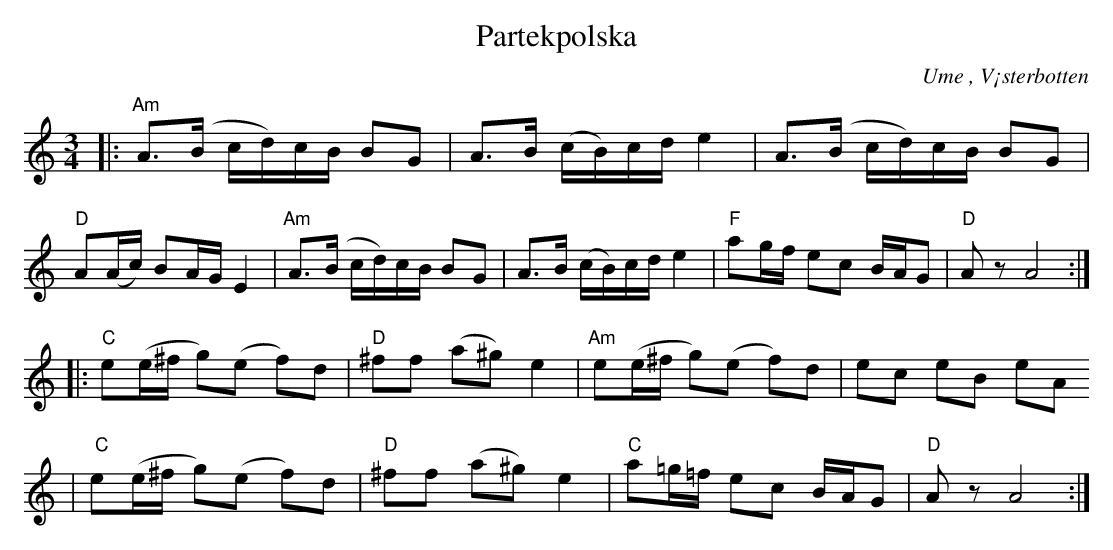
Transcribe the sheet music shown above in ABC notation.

X:1
T:Partekpolska
O:Ume , V¡sterbotten
M:3/4
L:1/8
K:Am
|: "Am" A>(B c/d/)c/B/ BG | A>B (c/B/)c/d/ e2 |A>(B c/d/)c/B/ BG | "D"  A(A/c/) BA/G/ E2 |"Am"A>(B c/d/)c/B/ BG | A>B (c/B/)c/d/ e2 |"F" ag/f/ ec B/A/G |"D" Az A4 :|
|: "C" e(e/^f/ g)(e f)d | "D" ^ff (a^g) e2 | "Am"e(e/^f/ g)(e f)d | ec eB eA
|" C"e(e/^f/ g)(e f)d | "D" ^ff (a^g) e2| "C" a=g/=f/ ec B/A/G |"D" Az A4 :|
